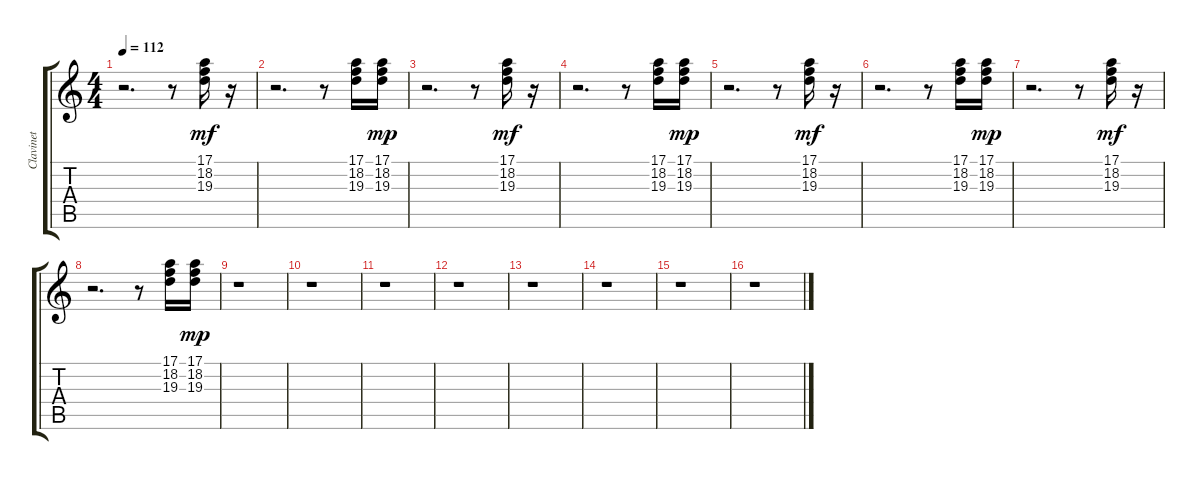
\track ("Clavinet" "Clavinet") {instrument clavinet}
\staff {score tabs}
\tuning (E4 B3 G3 D3 A2 E2) {hide}
\ts (4 4)
\tempo 112
\clef g2
\ks c
r.2{d dy mf} r.8 (17.1 18.2 19.3).16 r.16 |
r.2{d} r.8 (17.1 18.2 19.3).16 (17.1 18.2 19.3).16{dy mp} |
r.2{d} r.8 (17.1 18.2 19.3).16{dy mf} r.16 |
r.2{d} r.8 (17.1 18.2 19.3).16 (17.1 18.2 19.3).16{dy mp} |
r.2{d} r.8 (17.1 18.2 19.3).16{dy mf} r.16 |
r.2{d} r.8 (17.1 18.2 19.3).16 (17.1 18.2 19.3).16{dy mp} |
r.2{d} r.8 (17.1 18.2 19.3).16{dy mf} r.16 |
r.2{d} r.8 (17.1 18.2 19.3).16 (17.1 18.2 19.3).16{dy mp} |
r.1 |
r.1 |
r.1 |
r.1 |
r.1 |
r.1 |
r.1 |
r.1
